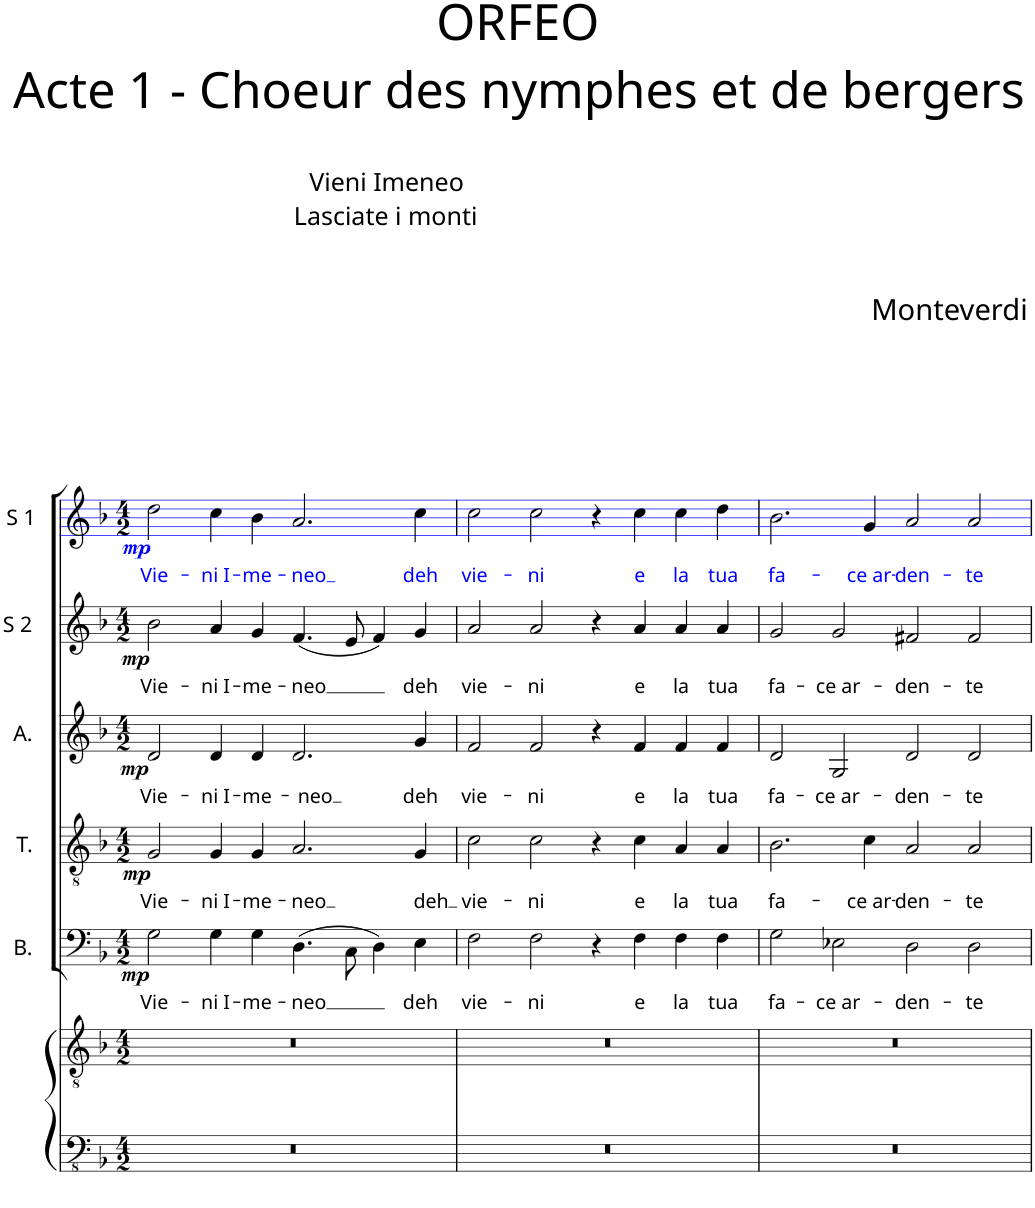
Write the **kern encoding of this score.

**kern	**kern	**kern	**text	**dynam	**kern	**text	**dynam	**kern	**text	**dynam	**kern	**text	**dynam	**kern	**text	**dynam
*part6	*part6	*part5	*part5	*part5	*part4	*part4	*part4	*part3	*part3	*part3	*part2	*part2	*part2	*part1	*part1	*part1
*staff7	*staff6	*staff5	*staff5	*staff5	*staff4	*staff4	*staff4	*staff3	*staff3	*staff3	*staff2	*staff2	*staff2	*staff1	*staff1	*staff1
*I"Piano	*	*I"B.	*	*	*I"T.	*	*	*I"A.	*	*	*I"S 2	*	*	*I"S 1	*	*
*I'Pno	*	*I'B.	*	*	*I'T.	*	*	*I'A.	*	*	*I'S 2	*	*	*I'S 1	*	*
*	*	*	*	*	*	*	*	*	*	*	*	*	*	*stria5	*	*
*clefFv4	*clefGv2	*clefF4	*	*	*clefGv2	*	*	*clefG2	*	*	*clefG2	*	*	*clefG2	*	*
*k[b-]	*k[b-]	*k[b-]	*	*	*k[b-]	*	*	*k[b-]	*	*	*k[b-]	*	*	*k[b-]	*	*
*M4/2	*M4/2	*M4/2	*	*	*M4/2	*	*	*M4/2	*	*	*M4/2	*	*	*M4/2	*	*
=1	=1	=1	=1	=1	=1	=1	=1	=1	=1	=1	=1	=1	=1	=1	=1	=1
!	!	!	!LO:LY:b	!LO:DY:b	!	!LO:LY:b	!LO:DY:b	!	!LO:LY:b	!LO:DY:b	!	!LO:LY:b	!LO:DY:b	!	!LO:LY:b:color=#0000FF	!LO:DY:b
0r	0r	2G\	Vie-	mp	2G/	Vie-	mp	2d/	Vie-	mp	2b-\	Vie-	mp	2dd\	Vie-	mp
!	!	!	!LO:LY:b	!	!	!LO:LY:b	!	!	!LO:LY:b	!	!	!LO:LY:b	!	!	!LO:LY:b:color=#0000FF	!
.	.	4G\	-ni I-	.	4G/	-ni I-	.	4d/	-ni I-	.	4a/	-ni I-	.	4cc\	-ni I-	.
!	!	!	!LO:LY:b	!	!	!LO:LY:b	!	!	!LO:LY:b	!	!	!LO:LY:b	!	!	!LO:LY:b:color=#0000FF	!
.	.	4G\	-me-	.	4G/	-me-	.	4d/	-me-	.	4g/	-me-	.	4b-\	-me-	.
!	!	!	!LO:LY:b	!	!	!LO:LY:b	!	!	!LO:LY:b	!	!	!LO:LY:b	!	!	!LO:LY:b:color=#0000FF	!
.	.	(4.D\	-neo	.	2.A/	-neo	.	2.d/	-neo	.	(4.f/	-neo	.	2.a/	-neo	.
.	.	8C\	.	.	.	.	.	.	.	.	8e/	.	.	.	.	.
.	.	4D\)	.	.	.	.	.	.	.	.	4f/)	.	.	.	.	.
!	!	!	!LO:LY:b	!	!	!LO:LY:b	!	!	!LO:LY:b	!	!	!LO:LY:b	!	!	!LO:LY:b:color=#0000FF	!
.	.	4E\	deh	.	4G/	deh	.	4g/	deh	.	4g/	deh	.	4cc\	deh	.
=2	=2	=2	=2	=2	=2	=2	=2	=2	=2	=2	=2	=2	=2	=2	=2	=2
!	!	!	!LO:LY:b	!	!	!LO:LY:b	!	!	!LO:LY:b	!	!	!LO:LY:b	!	!	!LO:LY:b:color=#0000FF	!
0r	0r	2F\	vie-	.	2c\	vie-	.	2f/	vie-	.	2a/	vie-	.	2cc\	vie-	.
!	!	!	!LO:LY:b	!	!	!LO:LY:b	!	!	!LO:LY:b	!	!	!LO:LY:b	!	!	!LO:LY:b:color=#0000FF	!
.	.	2F\	-ni	.	2c\	-ni	.	2f/	-ni	.	2a/	-ni	.	2cc\	-ni	.
.	.	4r	.	.	4r	.	.	4r	.	.	4r	.	.	4r	.	.
!	!	!	!LO:LY:b	!	!	!LO:LY:b	!	!	!LO:LY:b	!	!	!LO:LY:b	!	!	!LO:LY:b:color=#0000FF	!
.	.	4F\	e	.	4c\	e	.	4f/	e	.	4a/	e	.	4cc\	e	.
!	!	!	!LO:LY:b	!	!	!LO:LY:b	!	!	!LO:LY:b	!	!	!LO:LY:b	!	!	!LO:LY:b:color=#0000FF	!
.	.	4F\	la	.	4A/	la	.	4f/	la	.	4a/	la	.	4cc\	la	.
!	!	!	!LO:LY:b	!	!	!LO:LY:b	!	!	!LO:LY:b	!	!	!LO:LY:b	!	!	!LO:LY:b:color=#0000FF	!
.	.	4F\	tua	.	4A/	tua	.	4f/	tua	.	4a/	tua	.	4dd\	tua	.
=3	=3	=3	=3	=3	=3	=3	=3	=3	=3	=3	=3	=3	=3	=3	=3	=3
!	!	!	!LO:LY:b	!	!	!LO:LY:b	!	!	!LO:LY:b	!	!	!LO:LY:b	!	!	!LO:LY:b:color=#0000FF	!
0r	0r	2G\	fa-	.	2.B-\	fa-	.	2d/	fa-	.	2g/	fa-	.	2.b-\	fa-	.
!	!	!	!LO:LY:b	!	!	!	!	!	!LO:LY:b	!	!	!LO:LY:b	!	!	!	!
.	.	2E-X\	-ce ar-	.	.	.	.	2G/	-ce ar-	.	2g/	-ce ar-	.	.	.	.
!	!	!	!	!	!	!LO:LY:b	!	!	!	!	!	!	!	!	!LO:LY:b:color=#0000FF	!
.	.	.	.	.	4c\	-ce ar-	.	.	.	.	.	.	.	4g/	-ce ar-	.
!	!	!	!LO:LY:b	!	!	!LO:LY:b	!	!	!LO:LY:b	!	!	!LO:LY:b	!	!	!LO:LY:b:color=#0000FF	!
.	.	2D\	-den-	.	2A/	-den-	.	2d/	-den-	.	2f#X/	-den-	.	2a/	-den-	.
!	!	!	!LO:LY:b	!	!	!LO:LY:b	!	!	!LO:LY:b	!	!	!LO:LY:b	!	!	!LO:LY:b:color=#0000FF	!
.	.	2D\	-te	.	2A/	-te	.	2d/	-te	.	2f#/	-te	.	2a/	-te	.
=	=	=	=	=	=	=	=	=	=	=	=	=	=	=	=	=
*-	*-	*-	*-	*-	*-	*-	*-	*-	*-	*-	*-	*-	*-	*-	*-	*-
